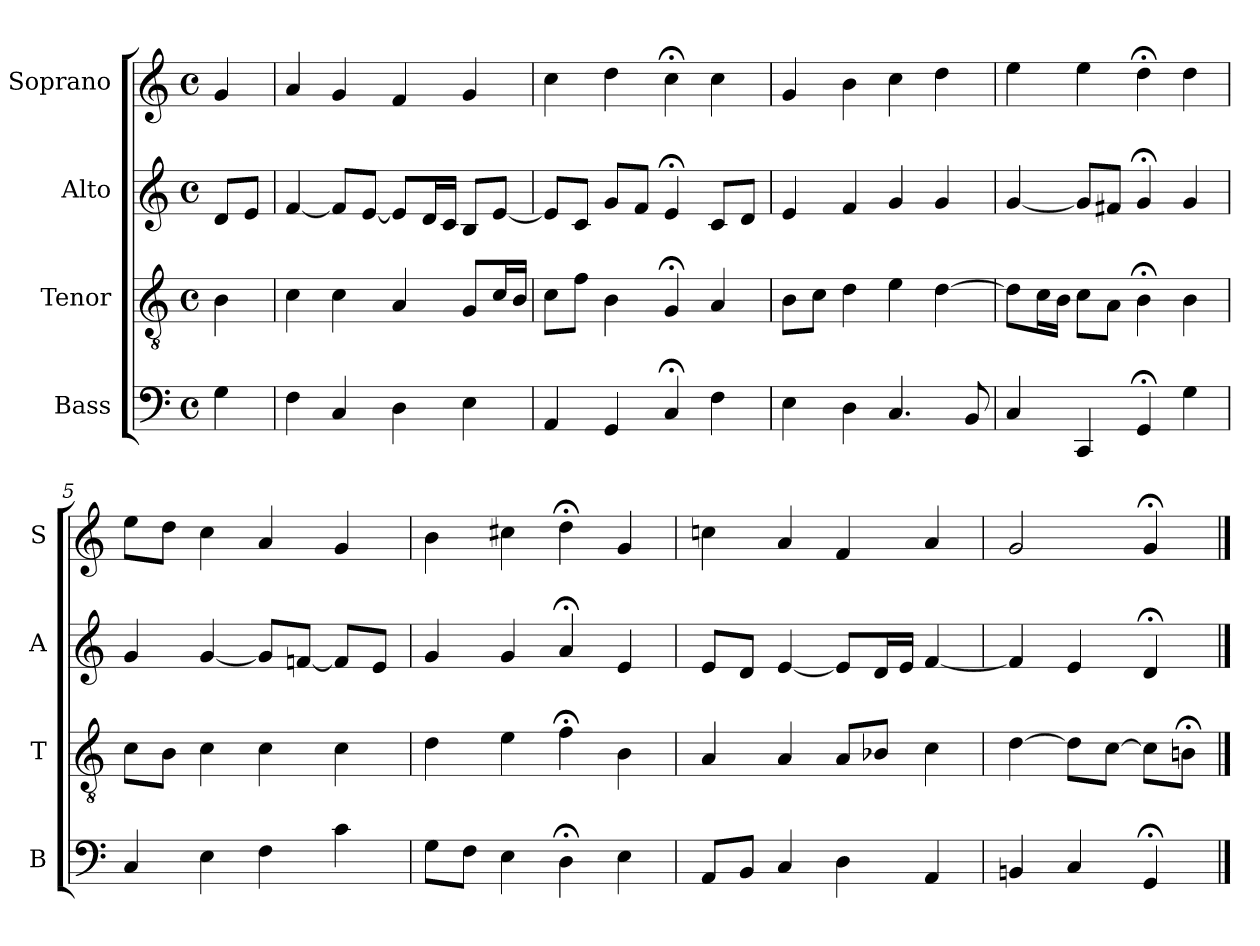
**kern	**kern	**kern	**kern
*part4	*part3	*part2	*part1
*staff4	*staff3	*staff2	*staff1
*I"Bass	*I"Tenor	*I"Alto	*I"Soprano
*I'B	*I'T	*I'A	*I'S
*clefF4	*clefGv2	*clefG2	*clefG2
*k[]	*k[]	*k[]	*k[]
*G:mix	*G:mix	*G:mix	*G:mix
*M4/4	*M4/4	*M4/4	*M4/4
*met(c)	*met(c)	*met(c)	*met(c)
*MM100	*MM100	*MM100	*MM100
=	=	=	=
4G	4B	8dL	4g
.	.	8eJ	.
=1	=1	=1	=1
4F	4c	[4f	4a
4C	4c	8fL]	4g
.	.	[8eJ	.
4D	4A	8eL]	4f
.	.	16dL	.
.	.	16cJJ	.
4E	8GL	8BL	4g
.	16cL	[8eJ	.
.	16BJJ	.	.
=2	=2	=2	=2
4AA	8cL	8eL]	4cc
.	8fJ	8cJ	.
4GG	4B	8gL	4dd
.	.	8fJ	.
4C;<	4G;<	4e;<	4cc;<
4F	4A	8cL	4cc
.	.	8dJ	.
=3	=3	=3	=3
4E	8BL	4e	4g
.	8cJ	.	.
4D	4d	4f	4b
4.C	4e	4g	4cc
.	[4d	4g	4dd
8BB	.	.	.
=4	=4	=4	=4
4C	8dL]	[4g	4ee
.	16cL	.	.
.	16BJJ	.	.
4CC	8cL	8gL]	4ee
.	8AJ	8f#XJ	.
4GG;<	4B;<	4g;<	4dd;<
4G	4B	4g	4dd
=5	=5	=5	=5
4C	8cL	4g	8eeL
.	8BJ	.	8ddJ
4E	4c	[4g	4cc
4F	4c	8gL]	4a
.	.	[8fnJ	.
4c	4c	8fL]	4g
.	.	8eJ	.
=6	=6	=6	=6
8GL	4d	4g	4b
8FJ	.	.	.
4E	4e	4g	4cc#X
4D;<	4f;<	4a;<	4dd;<
4E	4B	4e	4g
=7	=7	=7	=7
8AAL	4A	8eL	4ccn
8BBJ	.	8dJ	.
4C	4A	[4e	4a
4D	8AL	8eL]	4f
.	8B-XJ	16dL	.
.	.	16eJJ	.
4AA	4c	[4f	4a
=8	=8	=8	=8
4BBn	[4d	4f]	2g
4C	8dL]	4e	.
.	[8cJ	.	.
4GG;<	8cL]	4d;<	4g;<
.	8Bn;<J	.	.
==	==	==	==
*-	*-	*-	*-
